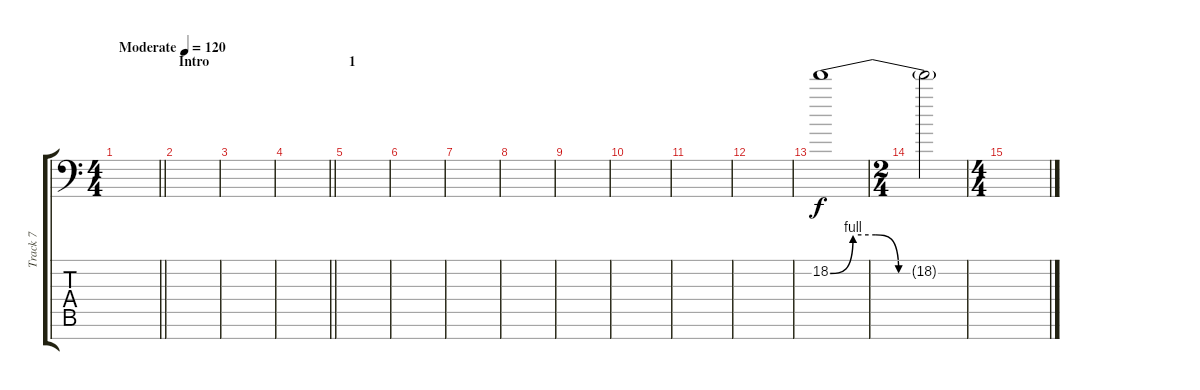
\track ("Track 7" "Track 7") {instrument distortionguitar}
\staff {score tabs}
\tuning (E4 B3 G3 D3 A2 E2 C-1) {hide}
\ts (4 4)
\tempo (120 "Moderate")
\tempo 70
\tempo (120 "Moderate")
\clef f4
\barLineRight lightlight
\ks c
|
\section ("" "Intro")
|
|
\barLineRight lightlight
|
\section ("" "1")
|
|
|
|
|
|
|
|
18.2{be (custom 0 0 10 4 20 4 30 0 60 0)}.1 |
\ts (2 4)
18.2{t}.2 |
\ts (4 4)
